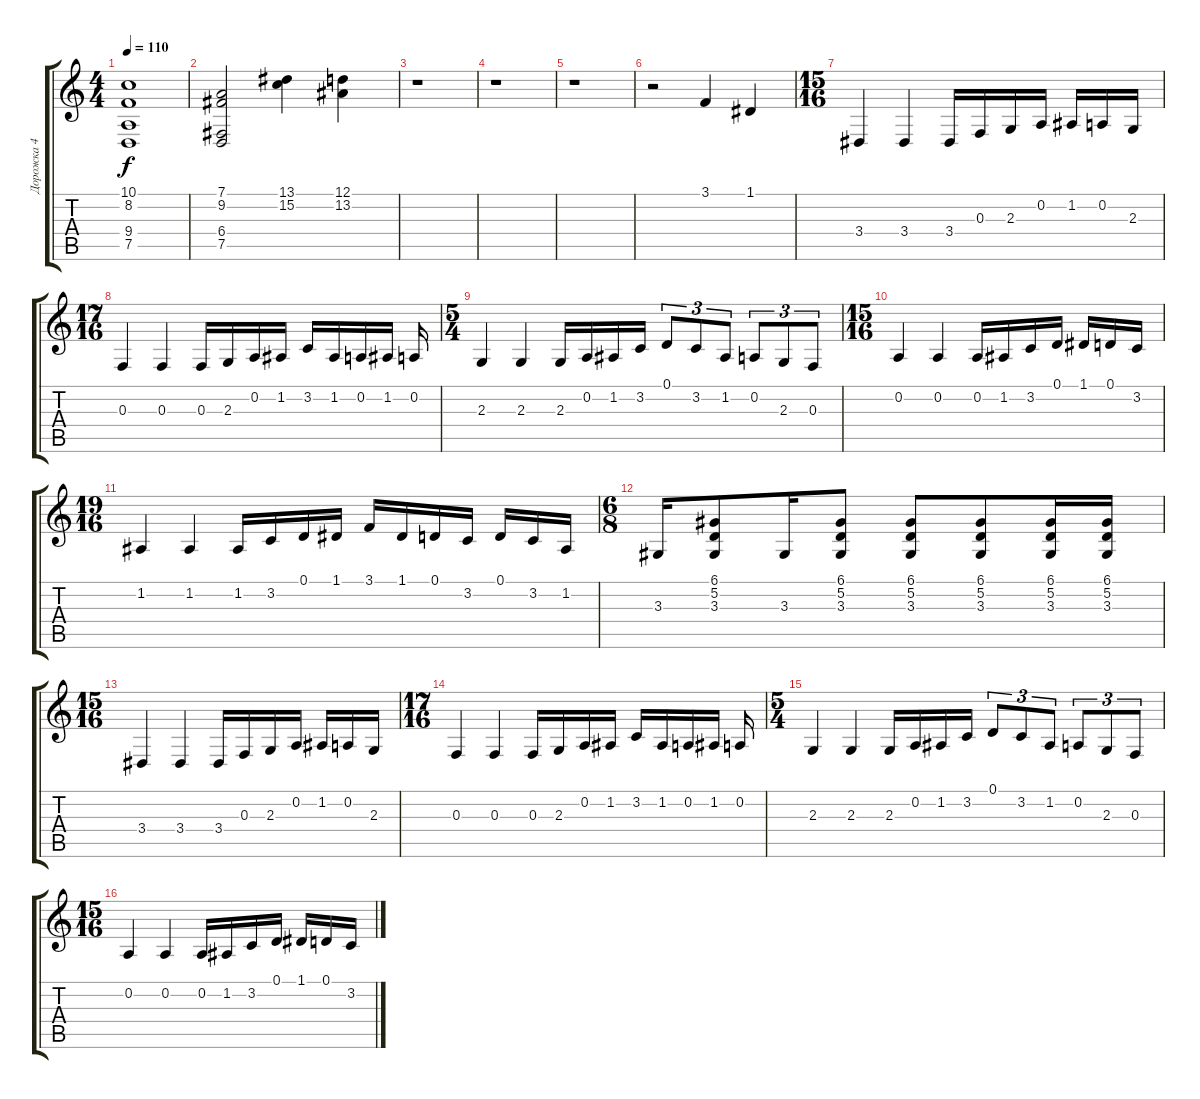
\track ("Дорожка 4" "Дорожка 4") {instrument stringensemble1}
\staff {score tabs}
\tuning (D4 A3 F3 C3 G2 D2) {hide}
\ts (4 4)
\tempo 110
\clef g2
\ks c
(10.1 8.2 9.4 7.5).1{dy f} |
(7.1 9.2 6.4 7.5).2 (13.1 15.2).4 (12.1 13.2).4 |
r.1 |
r.1 |
r.1 |
r.2 3.1.4 1.1.4 |
\ts (15 16)
3.4.4 3.4.4 3.4.16 0.3.16 2.3.16 0.2.16 1.2.16 0.2.16 2.3.16 |
\ts (17 16)
0.3.4 0.3.4 0.3.16 2.3.16 0.2.16 1.2.16 3.2.16 1.2.16 0.2.16 1.2.16 0.2.16 |
\ts (5 4)
2.3.4 2.3.4 2.3.16 0.2.16 1.2.16 3.2.16 0.1.8{tu (3 2)} 3.2.8{tu (3 2)} 1.2.8{tu (3 2)} 0.2.8{tu (3 2)} 2.3.8{tu (3 2)} 0.3.8{tu (3 2)} |
\ts (15 16)
0.2.4 0.2.4 0.2.16 1.2.16 3.2.16 0.1.16 1.1.16 0.1.16 3.2.16 |
\ts (19 16)
1.2.4 1.2.4 1.2.16 3.2.16 0.1.16 1.1.16 3.1.16 1.1.16 0.1.16 3.2.16 0.1.16 3.2.16 1.2.16 |
\ts (6 8)
3.3.16 (6.1 5.2 3.3).8 3.3.16 (6.1 5.2 3.3).8 (6.1 5.2 3.3).8 (6.1 5.2 3.3).8 (6.1 5.2 3.3).16 (6.1 5.2 3.3).16 |
\ts (15 16)
3.4.4 3.4.4 3.4.16 0.3.16 2.3.16 0.2.16 1.2.16 0.2.16 2.3.16 |
\ts (17 16)
0.3.4 0.3.4 0.3.16 2.3.16 0.2.16 1.2.16 3.2.16 1.2.16 0.2.16 1.2.16 0.2.16 |
\ts (5 4)
2.3.4 2.3.4 2.3.16 0.2.16 1.2.16 3.2.16 0.1.8{tu (3 2)} 3.2.8{tu (3 2)} 1.2.8{tu (3 2)} 0.2.8{tu (3 2)} 2.3.8{tu (3 2)} 0.3.8{tu (3 2)} |
\ts (15 16)
0.2.4 0.2.4 0.2.16 1.2.16 3.2.16 0.1.16 1.1.16 0.1.16 3.2.16
